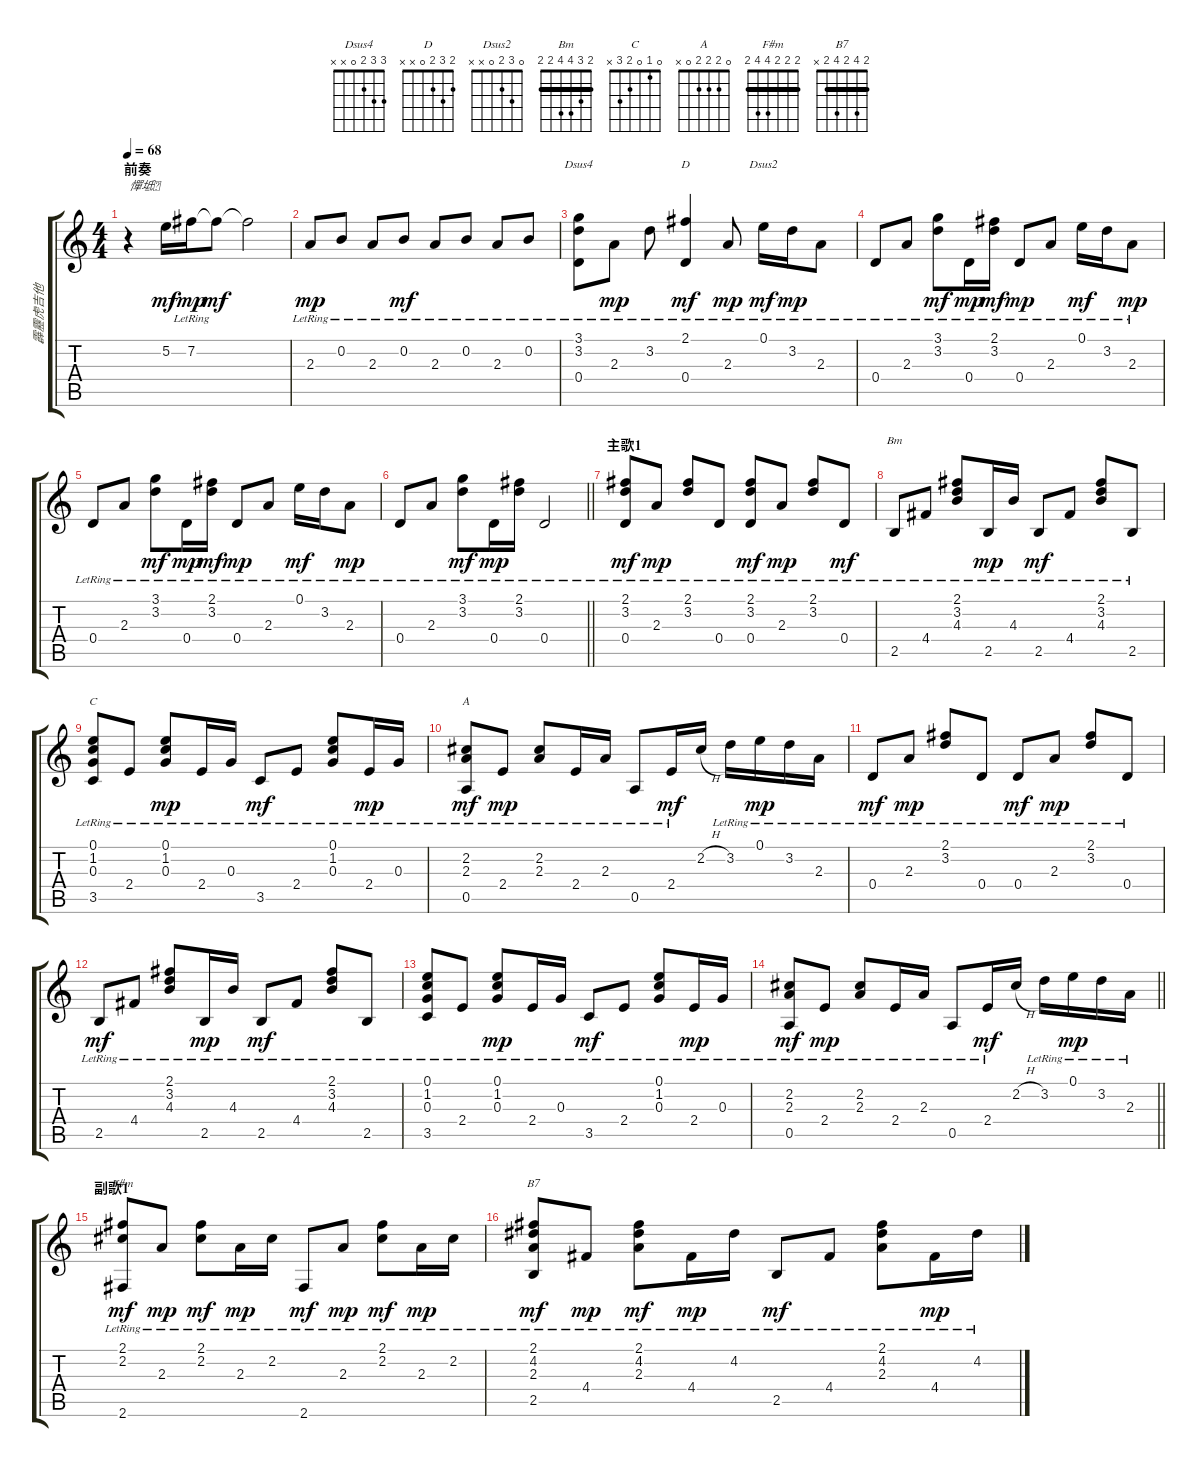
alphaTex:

\track ("霹靂虎吉他" "霹靂虎吉他") {instrument acousticguitarsteel}
\staff {score tabs}
\tuning (E4 B3 G3 D3 A2 E2) {hide}
\chord ("Dsus4" 3 3 2 0 x x)
\chord ("D" 2 3 2 0 x x)
\chord ("Dsus2" 0 3 2 0 x x)
\chord ("Bm" 2 3 4 4 2 2) {barre 2}
\chord ("C" 0 1 0 2 3 x)
\chord ("A" 0 2 2 2 0 x)
\chord ("F#m" 2 2 2 4 4 2) {barre 2}
\chord ("B7" 2 4 2 4 2 x) {barre 2}
\ts (4 4)
\section ("" "前奏")
\tempo 68
\clef g2
\ks c
r.4{txt "憚坻" dy mf instrument acousticguitarsteel} 5.2.16 7.2{lr}.16{dy mp} 7.2{t}.8{dy mf} 7.2{t}.2 |
2.3{lr}.8{dy mp} 0.2{lr}.8 2.3{lr}.8 0.2{lr}.8{dy mf} 2.3{lr}.8 0.2{lr}.8 2.3{lr}.8 0.2{lr}.8 |
(3.1{lr} 3.2{lr} 0.4{lr}).8{ch "Dsus4"} 2.3{lr}.8{dy mp} 3.2{lr}.8 (2.1{lr} 0.4{lr}).4{ch "D" dy mf} 2.3{lr}.8{dy mp} 0.1{lr}.16{ch "Dsus2" dy mf} 3.2{lr}.16{dy mp} 2.3{lr}.8 |
0.4{lr}.8 2.3{lr}.8 (3.1{lr} 3.2{lr}).8{dy mf} 0.4{lr}.16{dy mp} (2.1{lr} 3.2{lr}).16{dy mf} 0.4{lr}.8{dy mp} 2.3{lr}.8 0.1{lr}.16{dy mf} 3.2{lr}.16 2.3{lr}.8{dy mp} |
0.4{lr}.8 2.3{lr}.8 (3.1{lr} 3.2{lr}).8{dy mf} 0.4{lr}.16{dy mp} (2.1{lr} 3.2{lr}).16{dy mf} 0.4{lr}.8{dy mp} 2.3{lr}.8 0.1{lr}.16{dy mf} 3.2{lr}.16 2.3{lr}.8{dy mp} |
\barLineRight lightlight
0.4{lr}.8 2.3{lr}.8 (3.1{lr} 3.2{lr}).8{dy mf} 0.4{lr}.16{dy mp} (2.1{lr} 3.2{lr}).16 0.4{lr}.2 |
\section ("" "主歌1")
(2.1{lr} 3.2{lr} 0.4{lr}).8{dy mf} 2.3{lr}.8{dy mp} (2.1{lr} 3.2{lr}).8 0.4{lr}.8 (2.1{lr} 3.2{lr} 0.4{lr}).8{dy mf} 2.3{lr}.8{dy mp} (2.1{lr} 3.2{lr}).8 0.4{lr}.8{dy mf} |
2.5{lr}.8{ch "Bm"} 4.4{lr}.8 (2.1{lr} 3.2{lr} 4.3{lr}).8 2.5{lr}.16{dy mp} 4.3{lr}.16 2.5{lr}.8{dy mf} 4.4{lr}.8 (2.1{lr} 3.2{lr} 4.3{lr}).8 2.5{lr}.8 |
(0.1{lr} 1.2{lr} 0.3{lr} 3.5{lr}).8{ch "C"} 2.4{lr}.8 (0.1{lr} 1.2{lr} 0.3{lr}).8{dy mp} 2.4{lr}.16 0.3{lr}.16 3.5{lr}.8{dy mf} 2.4{lr}.8 (0.1{lr} 1.2{lr} 0.3{lr}).8 2.4{lr}.16{dy mp} 0.3{lr}.16 |
(2.2{lr} 2.3{lr} 0.5{lr}).8{ch "A" dy mf} 2.4{lr}.8{dy mp} (2.2{lr} 2.3{lr}).8 2.4{lr}.16 2.3{lr}.16 0.5{lr}.8 2.4{lr}.16{dy mf} 2.2{h}.16 3.2{lr}.16 0.1{lr}.16{dy mp} 3.2{lr}.16 2.3{lr}.16 |
0.4{lr}.8{dy mf} 2.3{lr}.8{dy mp} (2.1{lr} 3.2{lr}).8 0.4{lr}.8 0.4{lr}.8{dy mf} 2.3{lr}.8{dy mp} (2.1{lr} 3.2{lr}).8 0.4{lr}.8 |
2.5{lr}.8{dy mf} 4.4{lr}.8 (2.1{lr} 3.2{lr} 4.3{lr}).8 2.5{lr}.16{dy mp} 4.3{lr}.16 2.5{lr}.8{dy mf} 4.4{lr}.8 (2.1{lr} 3.2{lr} 4.3{lr}).8 2.5{lr}.8 |
(0.1{lr} 1.2{lr} 0.3{lr} 3.5{lr}).8 2.4{lr}.8 (0.1{lr} 1.2{lr} 0.3{lr}).8{dy mp} 2.4{lr}.16 0.3{lr}.16 3.5{lr}.8{dy mf} 2.4{lr}.8 (0.1{lr} 1.2{lr} 0.3{lr}).8 2.4{lr}.16{dy mp} 0.3{lr}.16 |
\barLineRight lightlight
(2.2{lr} 2.3{lr} 0.5{lr}).8{dy mf} 2.4{lr}.8{dy mp} (2.2{lr} 2.3{lr}).8 2.4{lr}.16 2.3{lr}.16 0.5{lr}.8 2.4{lr}.16{dy mf} 2.2{h}.16 3.2{lr}.16 0.1{lr}.16{dy mp} 3.2{lr}.16 2.3{lr}.16 |
\section ("" "副歌1")
(2.1{lr} 2.2{lr} 2.6{lr}).8{ch "F#m" dy mf} 2.3{lr}.8{dy mp} (2.1{lr} 2.2{lr}).8{dy mf} 2.3{lr}.16{dy mp} 2.2{lr}.16 2.6{lr}.8{dy mf} 2.3{lr}.8{dy mp} (2.1{lr} 2.2{lr}).8{dy mf} 2.3{lr}.16{dy mp} 2.2{lr}.16 |
(2.1{lr} 4.2{lr} 2.3{lr} 2.5{lr}).8{ch "B7" dy mf} 4.4{lr}.8{dy mp} (2.1{lr} 4.2{lr} 2.3{lr}).8{dy mf} 4.4{lr}.16{dy mp} 4.2{lr}.16 2.5{lr}.8{dy mf} 4.4{lr}.8 (2.1{lr} 4.2{lr} 2.3{lr}).8 4.4{lr}.16{dy mp} 4.2{lr}.16
